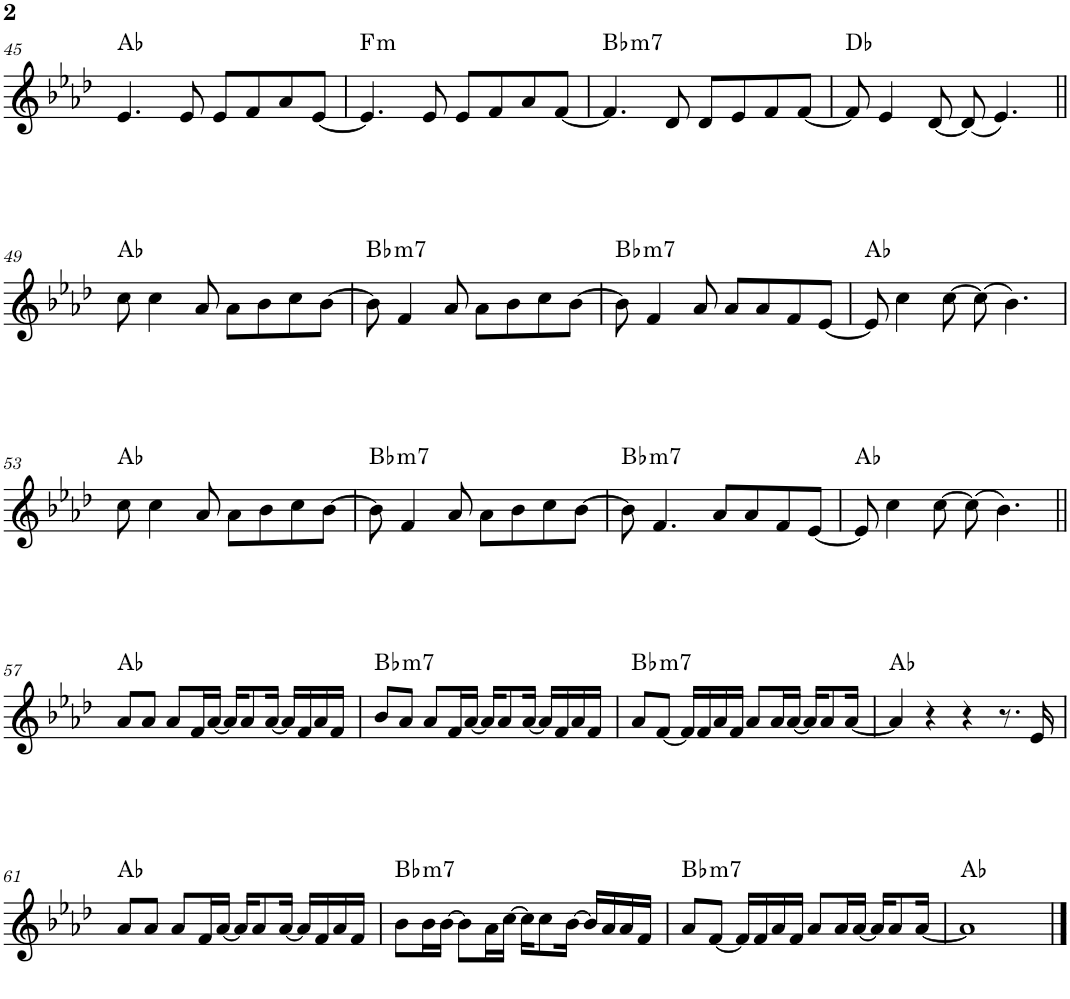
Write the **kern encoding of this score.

**kern	**harte
*part1	*part1
*staff1	*
*I"Piano	*
*I'Pno.	*
!!LO:PB:g=z
*clefG2	*
*k[b-e-a-d-]	*
*M4/4	*
=45	=45
4.e-/	Ab:maj
8e-/	.
8e-/L	.
8f/	.
8a-/	.
[8e-/J	.
=46	=46
!	!LO:H:kt=m
4.e-/]	F:min
8e-/	.
8e-/L	.
8f/	.
8a-/	.
[8f/J	.
=47	=47
!	!LO:H:kt=m7
4.f/]	Bb:min7
8d-/	.
8d-/L	.
8e-/	.
8f/	.
[8f/J	.
=48	=48
8f/]	Db:maj
4e-/	.
[8d-/	.
(8d-/]	.
4.e-/)	.
!!LO:LB:g=z
=49||	=49||
8cc\	Ab:maj
4cc\	.
8a-/	.
8a-\L	.
8b-\	.
8cc\	.
[8b-\J	.
=50	=50
!	!LO:H:kt=m7
8b-\]	Bb:min7
4f/	.
8a-/	.
8a-\L	.
8b-\	.
8cc\	.
[8b-\J	.
=51	=51
!	!LO:H:kt=m7
8b-\]	Bb:min7
4f/	.
8a-/	.
8a-/L	.
8a-/	.
8f/	.
[8e-/J	.
=52	=52
8e-/]	Ab:maj
4cc\	.
[8cc\	.
(8cc\]	.
4.b-\)	.
!!LO:LB:g=z
=53	=53
8cc\	Ab:maj
4cc\	.
8a-/	.
8a-\L	.
8b-\	.
8cc\	.
[8b-\J	.
=54	=54
!	!LO:H:kt=m7
8b-\]	Bb:min7
4f/	.
8a-/	.
8a-\L	.
8b-\	.
8cc\	.
[8b-\J	.
=55	=55
!	!LO:H:kt=m7
8b-\]	Bb:min7
4.f/	.
8a-/L	.
8a-/	.
8f/	.
[8e-/J	.
=56	=56
8e-/]	Ab:maj
4cc\	.
[8cc\	.
(8cc\]	.
4.b-\)	.
!!LO:LB:g=z
=57||	=57||
8a-/L	Ab:maj
8a-/J	.
8a-/L	.
16f/L	.
[16a-/JJ	.
16a-/KL]	.
8a-/	.
[16a-/Jk	.
16a-/LL]	.
16f/	.
16a-/	.
16f/JJ	.
=58	=58
!	!LO:H:kt=m7
8b-/L	Bb:min7
8a-/J	.
8a-/L	.
16f/L	.
[16a-/JJ	.
16a-/KL]	.
8a-/	.
[16a-/Jk	.
16a-/LL]	.
16f/	.
16a-/	.
16f/JJ	.
=59	=59
!	!LO:H:kt=m7
8a-/L	Bb:min7
[8f/J	.
16f/LL]	.
16f/	.
16a-/	.
16f/JJ	.
8a-/L	.
16a-/L	.
[16a-/JJ	.
16a-/KL]	.
8a-/	.
[16a-/Jk	.
=60	=60
4a-/]	Ab:maj
4r	.
4r	.
8.r	.
16e-/	.
!!LO:LB:g=z
=61	=61
8a-/L	Ab:maj
8a-/J	.
8a-/L	.
16f/L	.
[16a-/JJ	.
16a-/KL]	.
8a-/	.
[16a-/Jk	.
16a-/LL]	.
16f/	.
16a-/	.
16f/JJ	.
=62	=62
!	!LO:H:kt=m7
8b-\L	Bb:min7
16b-\L	.
[16b-\JJ	.
8b-\L]	.
16a-\L	.
[16cc\JJ	.
16cc\KL]	.
8cc\	.
[16b-\Jk	.
16b-/LL]	.
16a-/	.
16a-/	.
16f/JJ	.
=63	=63
!	!LO:H:kt=m7
8a-/L	Bb:min7
[8f/J	.
16f/LL]	.
16f/	.
16a-/	.
16f/JJ	.
8a-/L	.
16a-/L	.
[16a-/JJ	.
16a-/KL]	.
8a-/	.
[16a-/Jk	.
=64	=64
1a-]	Ab:maj
==	==
*-	*-
